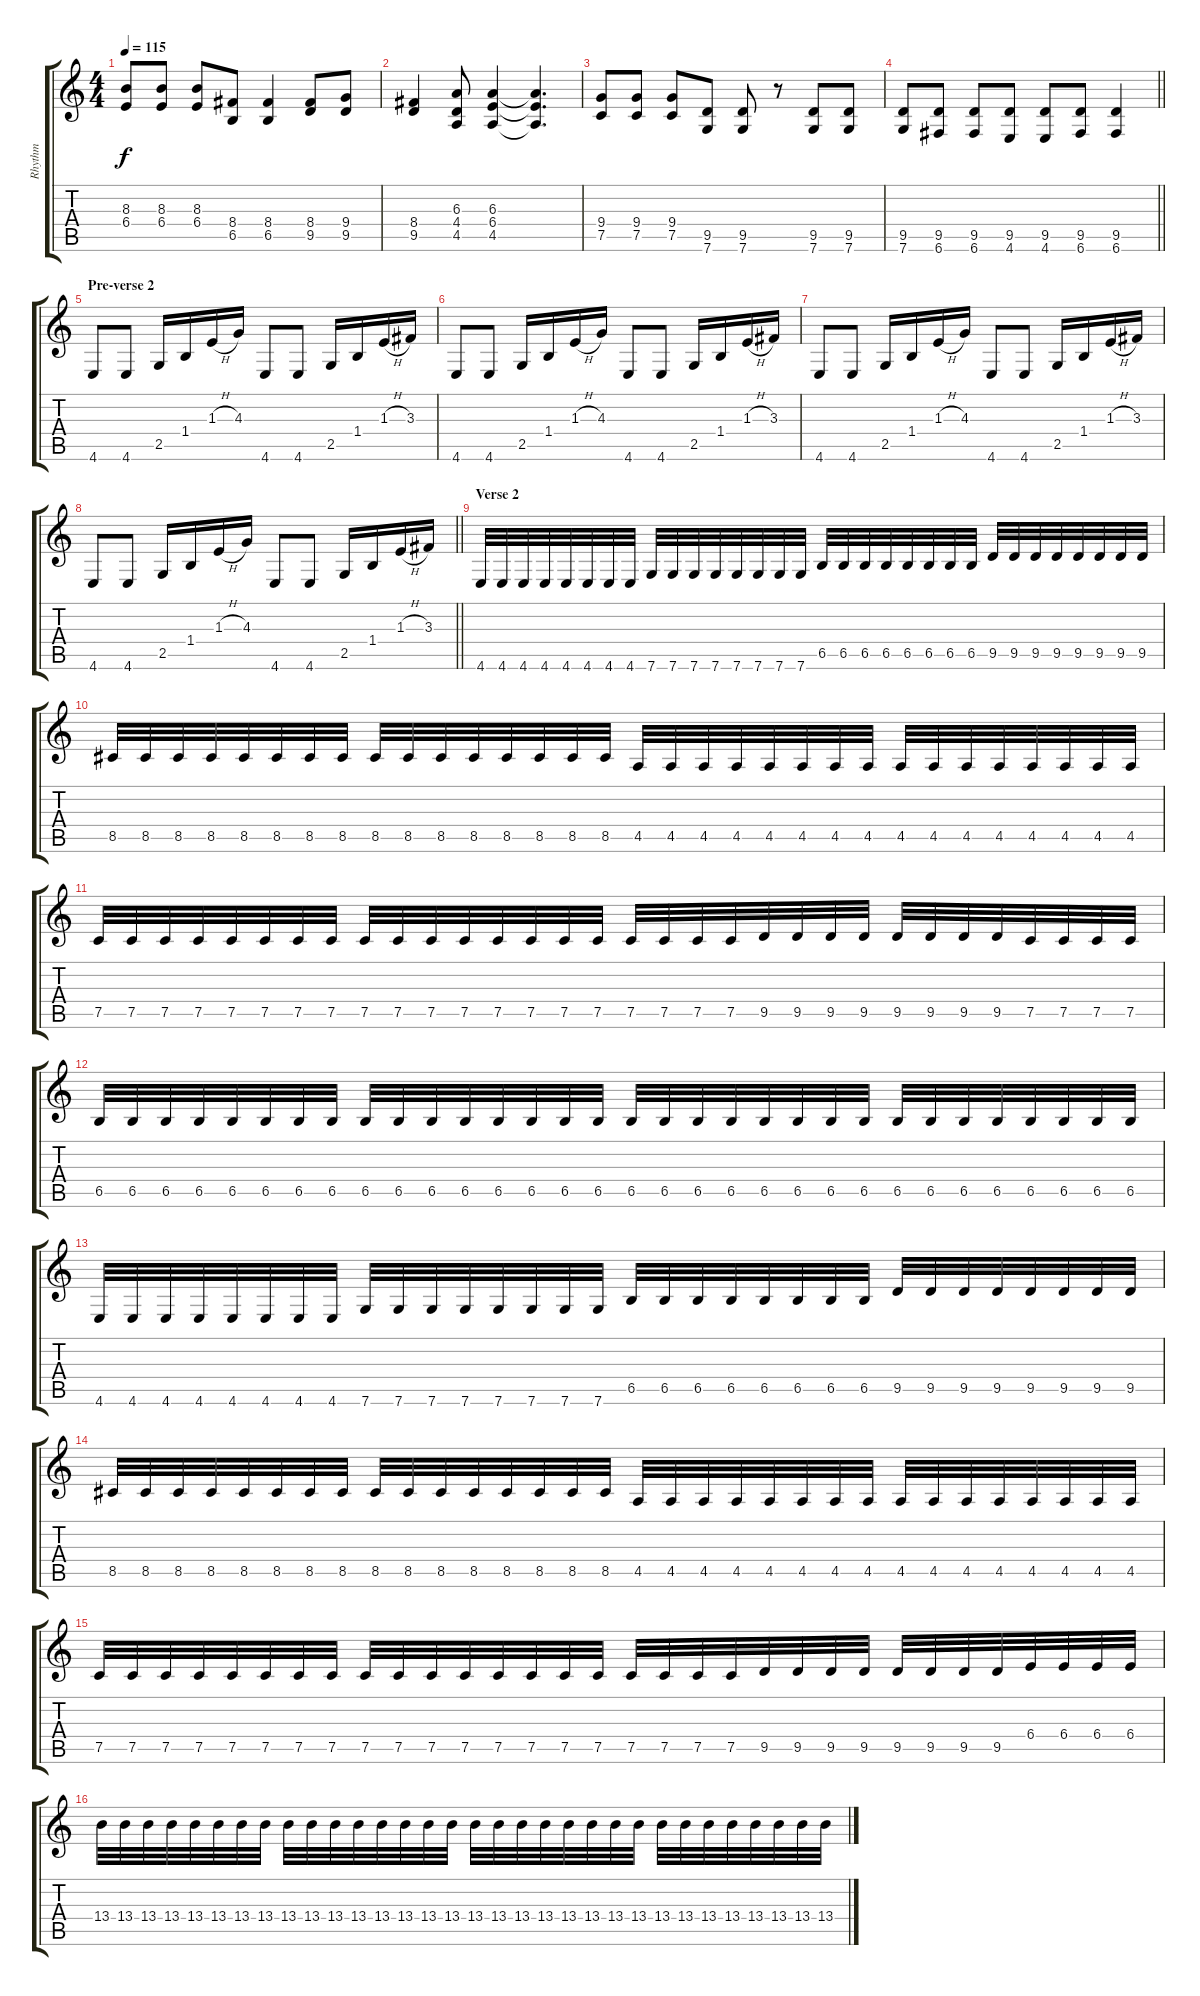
\track ("Rhythm" "Rhythm") {instrument distortionguitar}
\staff {score tabs}
\tuning (C4 G3 Eb3 Bb2 F2 C2) {hide}
\ts (4 4)
\tempo 115
\clef g2
\ks c
(8.3 6.4).8{dy f} (8.3 6.4).8 (8.3 6.4).8 (8.4 6.5).8 (8.4 6.5).4 (8.4 9.5).8 (9.4 9.5).8 |
(8.4 9.5).4 (6.3 4.4 4.5).8 (6.3 6.4 4.5).4 (6.3{t} 6.4{t} 4.5{t}).4{d} |
(9.4 7.5).8 (9.4 7.5).8 (9.4 7.5).8 (9.5 7.6).8 (9.5 7.6).8 r.8 (9.5 7.6).8 (9.5 7.6).8 |
\barLineRight lightlight
(9.5 7.6).8 (9.5 6.6).8 (9.5 6.6).8 (9.5 4.6).8 (9.5 4.6).8 (9.5 6.6).8 (9.5 6.6).4 |
\section ("" "Pre-verse 2")
4.6.8 4.6.8 2.5.16 1.4.16 1.3{h}.16 4.3.16 4.6.8 4.6.8 2.5.16 1.4.16 1.3{h}.16 3.3.16 |
4.6.8 4.6.8 2.5.16 1.4.16 1.3{h}.16 4.3.16 4.6.8 4.6.8 2.5.16 1.4.16 1.3{h}.16 3.3.16 |
4.6.8 4.6.8 2.5.16 1.4.16 1.3{h}.16 4.3.16 4.6.8 4.6.8 2.5.16 1.4.16 1.3{h}.16 3.3.16 |
\barLineRight lightlight
4.6.8 4.6.8 2.5.16 1.4.16 1.3{h}.16 4.3.16 4.6.8 4.6.8 2.5.16 1.4.16 1.3{h}.16 3.3.16 |
\section ("" "Verse 2")
4.6.32 4.6.32 4.6.32 4.6.32 4.6.32 4.6.32 4.6.32 4.6.32 7.6.32 7.6.32 7.6.32 7.6.32 7.6.32 7.6.32 7.6.32 7.6.32 6.5.32 6.5.32 6.5.32 6.5.32 6.5.32 6.5.32 6.5.32 6.5.32 9.5.32 9.5.32 9.5.32 9.5.32 9.5.32 9.5.32 9.5.32 9.5.32 |
8.5.32 8.5.32 8.5.32 8.5.32 8.5.32 8.5.32 8.5.32 8.5.32 8.5.32 8.5.32 8.5.32 8.5.32 8.5.32 8.5.32 8.5.32 8.5.32 4.5.32 4.5.32 4.5.32 4.5.32 4.5.32 4.5.32 4.5.32 4.5.32 4.5.32 4.5.32 4.5.32 4.5.32 4.5.32 4.5.32 4.5.32 4.5.32 |
7.5.32 7.5.32 7.5.32 7.5.32 7.5.32 7.5.32 7.5.32 7.5.32 7.5.32 7.5.32 7.5.32 7.5.32 7.5.32 7.5.32 7.5.32 7.5.32 7.5.32 7.5.32 7.5.32 7.5.32 9.5.32 9.5.32 9.5.32 9.5.32 9.5.32 9.5.32 9.5.32 9.5.32 7.5.32 7.5.32 7.5.32 7.5.32 |
6.5.32 6.5.32 6.5.32 6.5.32 6.5.32 6.5.32 6.5.32 6.5.32 6.5.32 6.5.32 6.5.32 6.5.32 6.5.32 6.5.32 6.5.32 6.5.32 6.5.32 6.5.32 6.5.32 6.5.32 6.5.32 6.5.32 6.5.32 6.5.32 6.5.32 6.5.32 6.5.32 6.5.32 6.5.32 6.5.32 6.5.32 6.5.32 |
4.6.32 4.6.32 4.6.32 4.6.32 4.6.32 4.6.32 4.6.32 4.6.32 7.6.32 7.6.32 7.6.32 7.6.32 7.6.32 7.6.32 7.6.32 7.6.32 6.5.32 6.5.32 6.5.32 6.5.32 6.5.32 6.5.32 6.5.32 6.5.32 9.5.32 9.5.32 9.5.32 9.5.32 9.5.32 9.5.32 9.5.32 9.5.32 |
8.5.32 8.5.32 8.5.32 8.5.32 8.5.32 8.5.32 8.5.32 8.5.32 8.5.32 8.5.32 8.5.32 8.5.32 8.5.32 8.5.32 8.5.32 8.5.32 4.5.32 4.5.32 4.5.32 4.5.32 4.5.32 4.5.32 4.5.32 4.5.32 4.5.32 4.5.32 4.5.32 4.5.32 4.5.32 4.5.32 4.5.32 4.5.32 |
7.5.32 7.5.32 7.5.32 7.5.32 7.5.32 7.5.32 7.5.32 7.5.32 7.5.32 7.5.32 7.5.32 7.5.32 7.5.32 7.5.32 7.5.32 7.5.32 7.5.32 7.5.32 7.5.32 7.5.32 9.5.32 9.5.32 9.5.32 9.5.32 9.5.32 9.5.32 9.5.32 9.5.32 6.4.32 6.4.32 6.4.32 6.4.32 |
13.4.32 13.4.32 13.4.32 13.4.32 13.4.32 13.4.32 13.4.32 13.4.32 13.4.32 13.4.32 13.4.32 13.4.32 13.4.32 13.4.32 13.4.32 13.4.32 13.4.32 13.4.32 13.4.32 13.4.32 13.4.32 13.4.32 13.4.32 13.4.32 13.4.32 13.4.32 13.4.32 13.4.32 13.4.32 13.4.32 13.4.32 13.4.32
